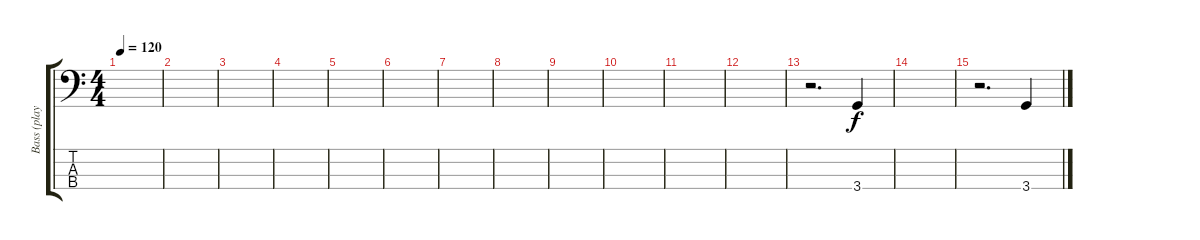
\track ("Bass (played by 'The Rod ' )" "Bass (play") {instrument electricbassfinger}
\staff {score tabs}
\tuning (G2 D2 A1 E1) {hide}
\ts (4 4)
\tempo 120
\clef f4
\ks c
|
|
|
|
|
|
|
|
|
|
|
|
r.2{d volume 6} 3.4.4 |
|
r.2{d} 3.4.4
